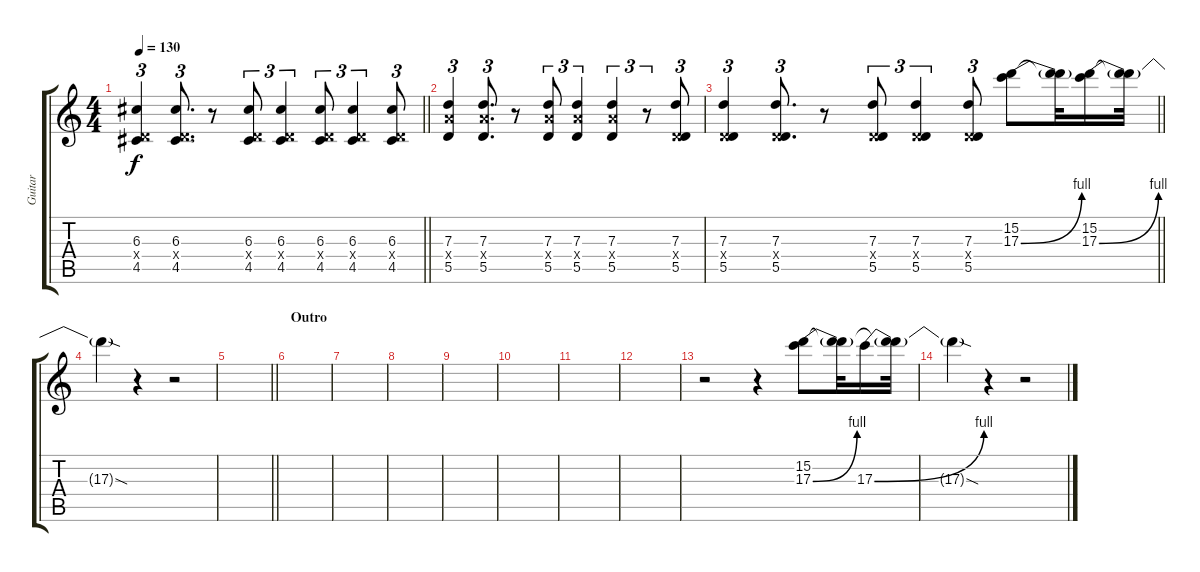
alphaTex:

\track ("Guitar" "Guitar") {instrument distortionguitar}
\staff {score tabs}
\tuning (E4 B3 G3 D3 A2 D2) {hide}
\ts (4 4)
\tempo 130
\clef g2
\barLineRight lightlight
\ks c
(6.3 0.4{x} 4.5).4{tu (3 2) dy f} (6.3 0.4{x} 4.5).8{d tu (3 2)} r.8 (6.3 0.4{x} 4.5).8{tu (3 2)} (6.3 0.4{x} 4.5).4{tu (3 2)} (6.3 0.4{x} 4.5).8{tu (3 2)} (6.3 0.4{x} 4.5).4{tu (3 2)} (6.3 0.4{x} 4.5).8{tu (3 2)} |
(7.3 7.4{x} 5.5).4{tu (3 2)} (7.3 7.4{x} 5.5).8{d tu (3 2)} r.8 (7.3 7.4{x} 5.5).8{tu (3 2)} (7.3 7.4{x} 5.5).4{tu (3 2)} (7.3 7.4{x} 5.5).4{tu (3 2)} r.8{tu (3 2)} (7.3 0.4{x} 5.5).8{tu (3 2)} |
\barLineRight lightlight
(7.3 0.4{x} 5.5).4{tu (3 2)} (7.3 0.4{x} 5.5).8{d tu (3 2)} r.8 (7.3 0.4{x} 5.5).8{tu (3 2)} (7.3 0.4{x} 5.5).4{tu (3 2)} (7.3 0.4{x} 5.5).8{tu (3 2)} (15.2 17.3{be (bend 0 0 60 4)}).8 (15.2{t} 17.3{t}).32 (15.2 17.3{be (bend 0 0 60 4)}).16 (15.2{t} 17.3{t}).32 |
17.3{sod t}.4 r.4 r.2 |
\barLineRight lightlight
|
\section ("" "Outro")
|
|
|
|
|
|
|
r.2 r.4 (15.2 17.3{be (bend 0 0 60 4)}).8 (15.2{t} 17.3{t}).32 17.3{be (bend 0 0 60 4)}.16 (15.2{t} 17.3{t}).32 |
17.3{sod t}.4 r.4 r.2
